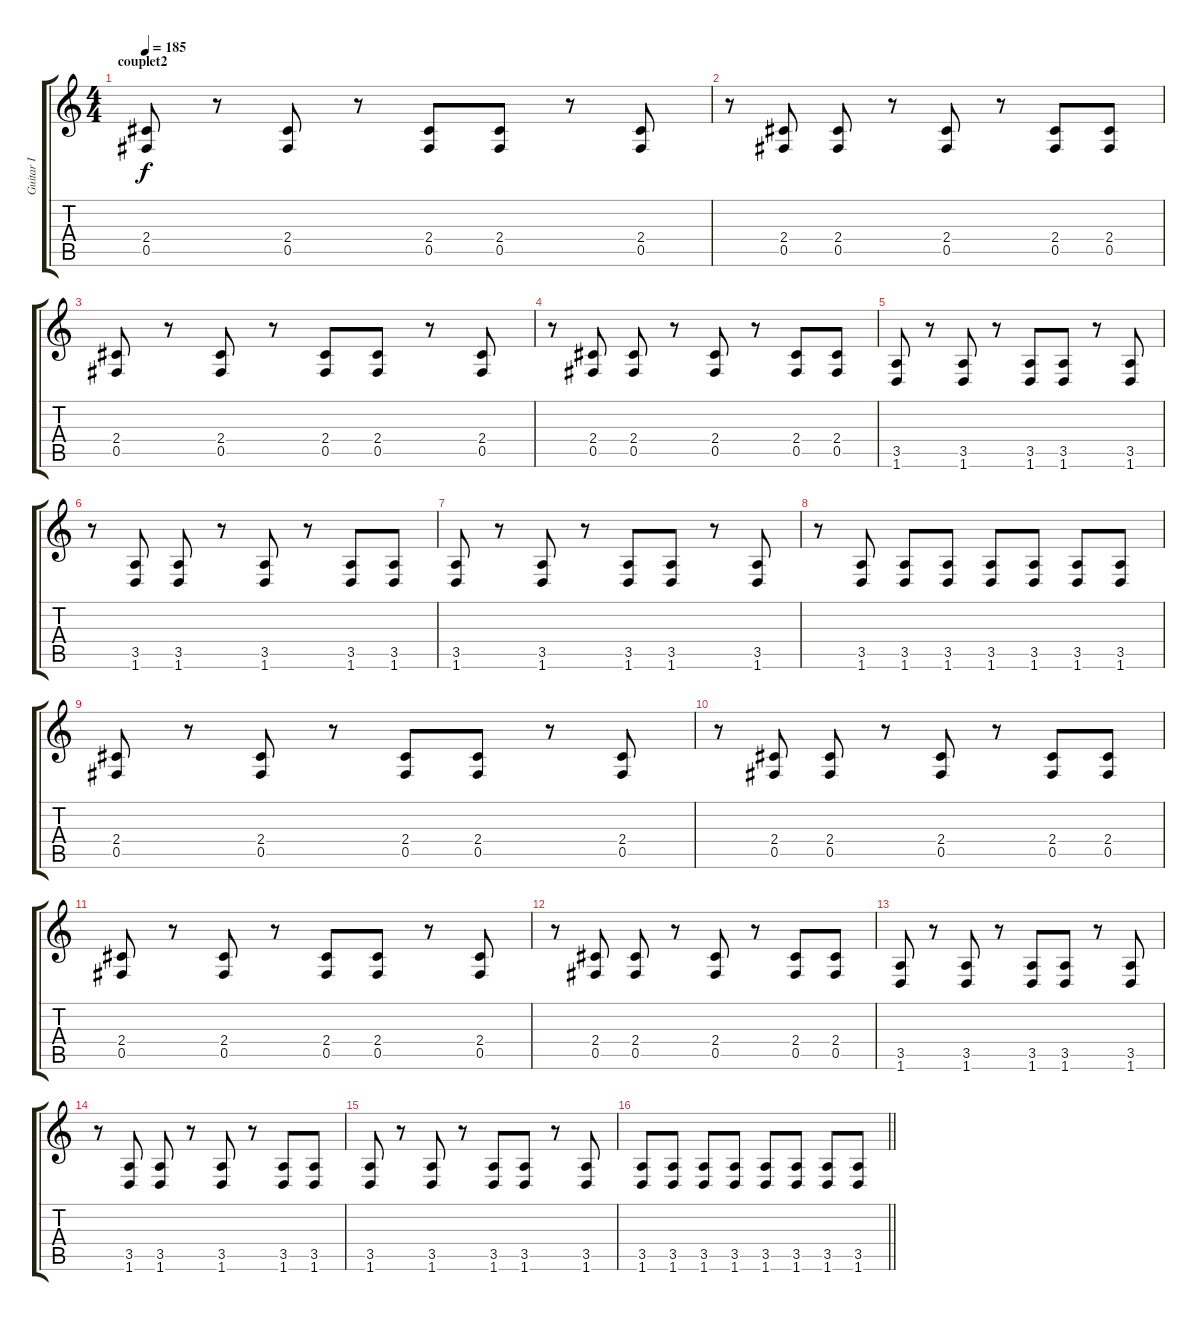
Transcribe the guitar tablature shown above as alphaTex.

\track ("Guitar I" "Guitar I") {instrument distortionguitar}
\staff {score tabs}
\tuning (Db4 Ab3 E3 B2 Gb2 Db2) {hide}
\ts (4 4)
\section ("" "couplet2")
\tempo 185
\clef g2
\ks c
(2.4 0.5).8{dy f} r.8 (2.4 0.5).8 r.8 (2.4 0.5).8 (2.4 0.5).8 r.8 (2.4 0.5).8 |
r.8 (2.4 0.5).8 (2.4 0.5).8 r.8 (2.4 0.5).8 r.8 (2.4 0.5).8 (2.4 0.5).8 |
(2.4 0.5).8 r.8 (2.4 0.5).8 r.8 (2.4 0.5).8 (2.4 0.5).8 r.8 (2.4 0.5).8 |
r.8 (2.4 0.5).8 (2.4 0.5).8 r.8 (2.4 0.5).8 r.8 (2.4 0.5).8 (2.4 0.5).8 |
(3.5 1.6).8 r.8 (3.5 1.6).8 r.8 (3.5 1.6).8 (3.5 1.6).8 r.8 (3.5 1.6).8 |
r.8 (3.5 1.6).8 (3.5 1.6).8 r.8 (3.5 1.6).8 r.8 (3.5 1.6).8 (3.5 1.6).8 |
(3.5 1.6).8 r.8 (3.5 1.6).8 r.8 (3.5 1.6).8 (3.5 1.6).8 r.8 (3.5 1.6).8 |
r.8 (3.5 1.6).8 (3.5 1.6).8 (3.5 1.6).8 (3.5 1.6).8 (3.5 1.6).8 (3.5 1.6).8 (3.5 1.6).8 |
(2.4 0.5).8 r.8 (2.4 0.5).8 r.8 (2.4 0.5).8 (2.4 0.5).8 r.8 (2.4 0.5).8 |
r.8 (2.4 0.5).8 (2.4 0.5).8 r.8 (2.4 0.5).8 r.8 (2.4 0.5).8 (2.4 0.5).8 |
(2.4 0.5).8 r.8 (2.4 0.5).8 r.8 (2.4 0.5).8 (2.4 0.5).8 r.8 (2.4 0.5).8 |
r.8 (2.4 0.5).8 (2.4 0.5).8 r.8 (2.4 0.5).8 r.8 (2.4 0.5).8 (2.4 0.5).8 |
(3.5 1.6).8 r.8 (3.5 1.6).8 r.8 (3.5 1.6).8 (3.5 1.6).8 r.8 (3.5 1.6).8 |
r.8 (3.5 1.6).8 (3.5 1.6).8 r.8 (3.5 1.6).8 r.8 (3.5 1.6).8 (3.5 1.6).8 |
(3.5 1.6).8 r.8 (3.5 1.6).8 r.8 (3.5 1.6).8 (3.5 1.6).8 r.8 (3.5 1.6).8 |
\barLineRight lightlight
(3.5 1.6).8 (3.5 1.6).8 (3.5 1.6).8 (3.5 1.6).8 (3.5 1.6).8 (3.5 1.6).8 (3.5 1.6).8 (3.5 1.6).8
